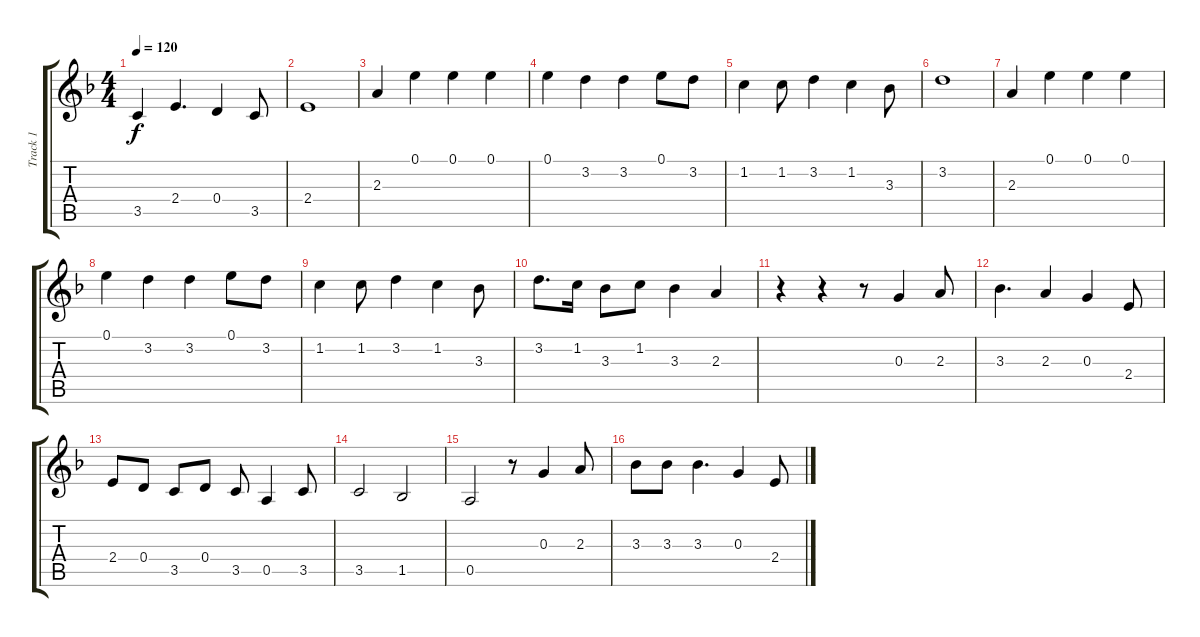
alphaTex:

\track ("Track 1" "Track 1") {instrument acousticguitarsteel}
\staff {score tabs}
\tuning (E4 B3 G3 D3 A2 E2) {hide}
\ts (4 4)
\tempo 120
\clef g2
\ks f
3.5.4{dy f} 2.4.4{d} 0.4.4 3.5.8 |
2.4.1 |
2.3.4 0.1.4 0.1.4 0.1.4 |
0.1.4 3.2.4 3.2.4 0.1.8 3.2.8 |
1.2.4 1.2.8 3.2.4 1.2.4 3.3.8 |
3.2.1 |
2.3.4 0.1.4 0.1.4 0.1.4 |
0.1.4 3.2.4 3.2.4 0.1.8 3.2.8 |
1.2.4 1.2.8 3.2.4 1.2.4 3.3.8 |
3.2.8{d} 1.2.16 3.3.8 1.2.8 3.3.4 2.3.4 |
r.4 r.4 r.8 0.3.4 2.3.8 |
3.3.4{d} 2.3.4 0.3.4 2.4.8 |
2.4.8 0.4.8 3.5.8 0.4.8 3.5.8 0.5.4 3.5.8 |
3.5.2 1.5.2 |
0.5.2 r.8 0.3.4 2.3.8 |
3.3.8 3.3.8 3.3.4{d} 0.3.4 2.4.8
